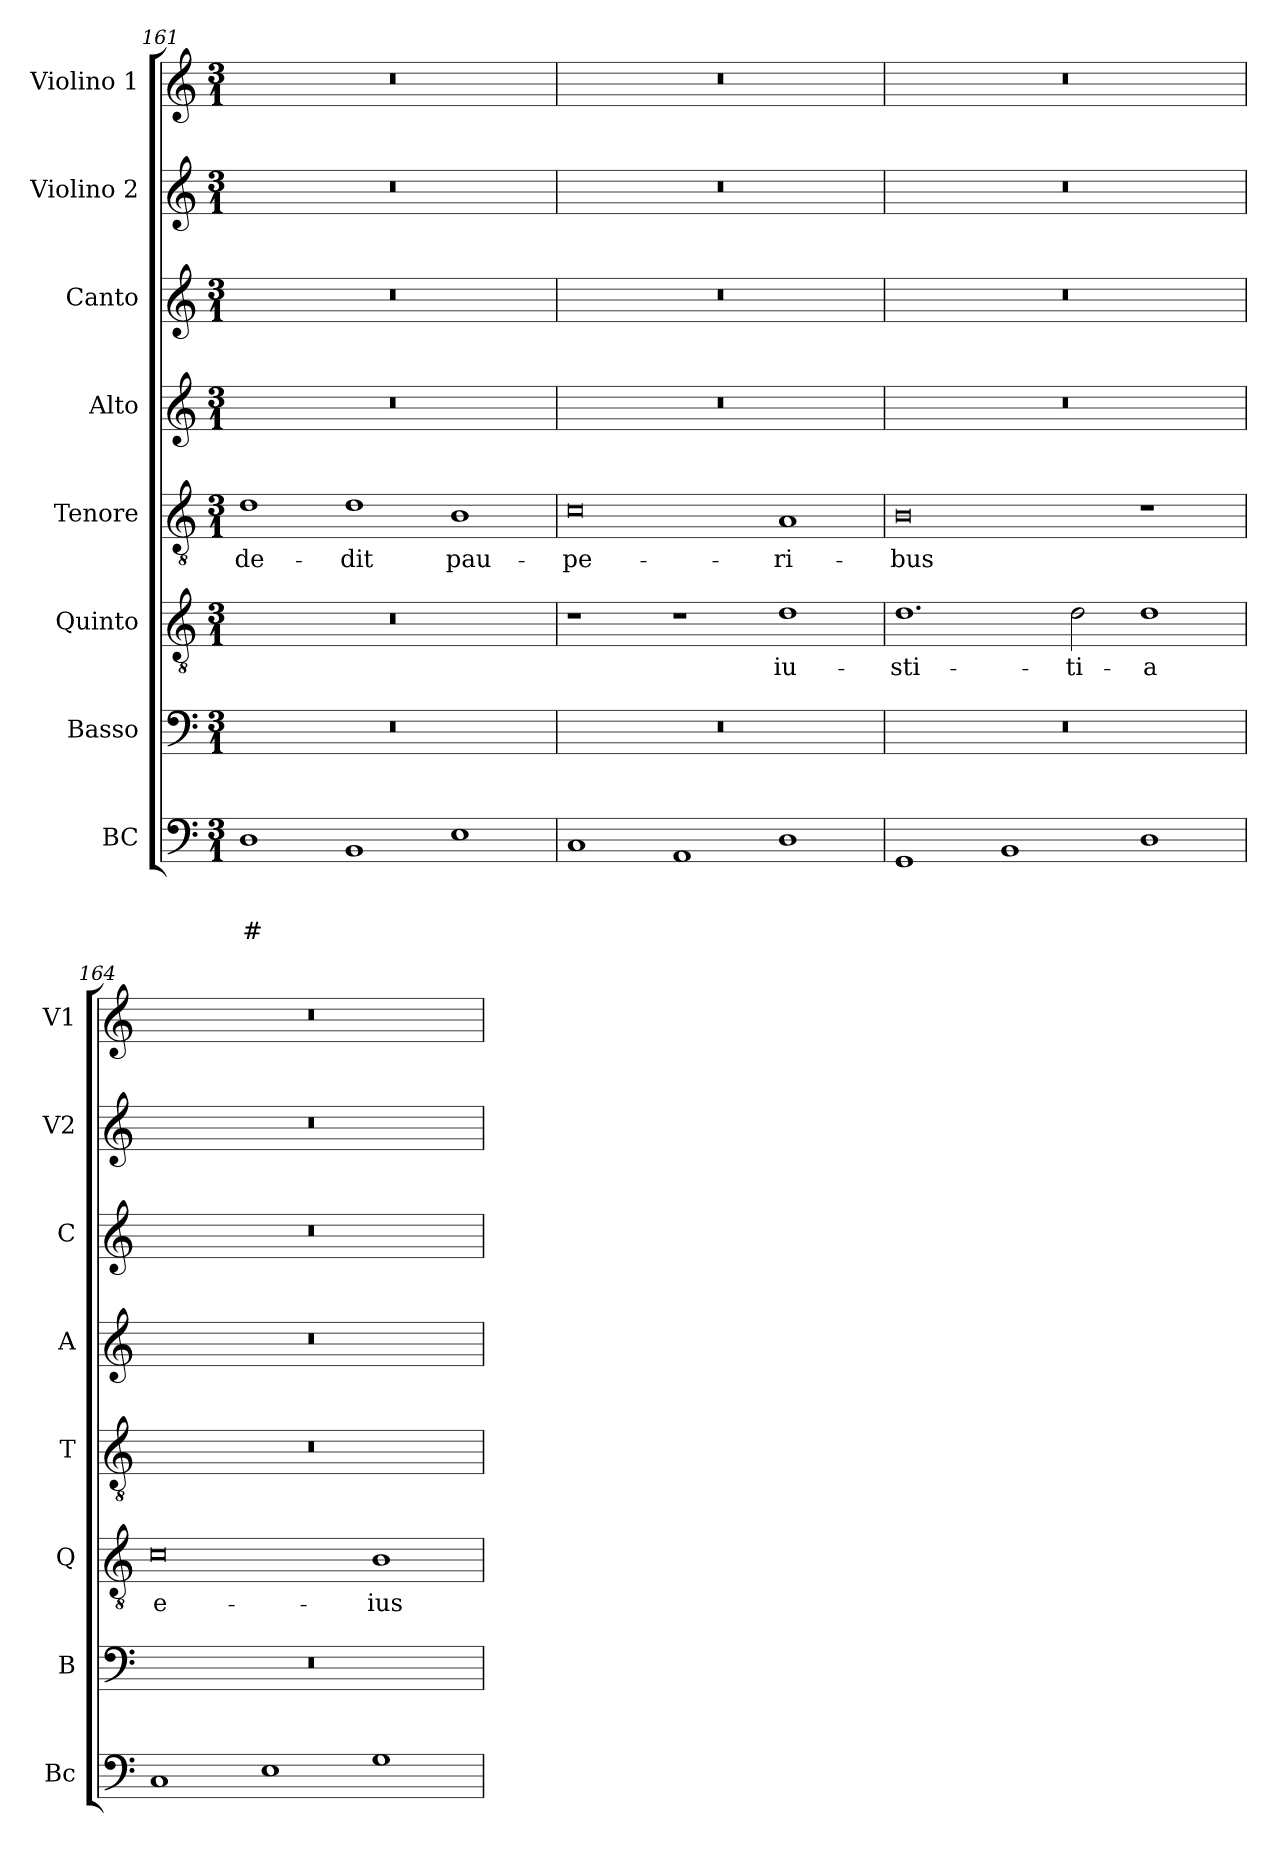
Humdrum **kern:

**kern	**text	**text	**text	**kern	**kern	**text	**kern	**text	**kern	**kern	**kern	**kern
*part8	*part8	*part8	*part8	*part7	*part6	*part6	*part5	*part5	*part4	*part3	*part2	*part1
*staff8	*staff8	*staff8	*staff8	*staff7	*staff6	*staff6	*staff5	*staff5	*staff4	*staff3	*staff2	*staff1
*I"BC	*	*	*	*I"Basso	*I"Quinto	*	*I"Tenore	*	*I"Alto	*I"Canto	*I"Violino 2	*I"Violino 1
*I'Bc	*	*	*	*I'B	*I'Q	*	*I'T	*	*I'A	*I'C	*I'V2	*I'V1
*clefF4	*	*	*	*clefF4	*clefGv2	*	*clefGv2	*	*clefG2	*clefG2	*clefG2	*clefG2
*k[]	*	*	*	*k[]	*k[]	*	*k[]	*	*k[]	*k[]	*k[]	*k[]
*C:	*	*	*	*C:	*C:	*	*C:	*	*C:	*C:	*C:	*C:
*M3/1	*	*	*	*M3/1	*M3/1	*	*M3/1	*	*M3/1	*M3/1	*M3/1	*M3/1
=161	=161	=161	=161	=161	=161	=161	=161	=161	=161	=161	=161	=161
!	!	!	!LO:LY:b	!	!	!	!	!LO:LY:b	!	!	!	!
1D	.	.	#	0.r	0.r	.	1d	de-	0.r	0.r	0.r	0.r
!	!	!	!	!	!	!	!	!LO:LY:b	!	!	!	!
1BB	.	.	.	.	.	.	1d	-dit	.	.	.	.
!	!	!	!	!	!	!	!	!LO:LY:b	!	!	!	!
1E	.	.	.	.	.	.	1B	pau-	.	.	.	.
=162	=162	=162	=162	=162	=162	=162	=162	=162	=162	=162	=162	=162
!	!	!	!	!	!	!	!	!LO:LY:b	!	!	!	!
1C	.	.	.	0.r	1r	.	0c	-pe-	0.r	0.r	0.r	0.r
1AA	.	.	.	.	1r	.	.	.	.	.	.	.
!	!	!	!	!	!	!LO:LY:b	!	!LO:LY:b	!	!	!	!
1D	.	.	.	.	1d	iu-	1A	-ri-	.	.	.	.
=163	=163	=163	=163	=163	=163	=163	=163	=163	=163	=163	=163	=163
!	!	!	!	!	!	!LO:LY:b	!	!LO:LY:b	!	!	!	!
1GG	.	.	.	0.r	1.d	-sti-	0B	-bus	0.r	0.r	0.r	0.r
1BB	.	.	.	.	.	.	.	.	.	.	.	.
!	!	!	!	!	!	!LO:LY:b	!	!	!	!	!	!
.	.	.	.	.	2d\	-ti-	.	.	.	.	.	.
!	!	!	!	!	!	!LO:LY:b	!	!	!	!	!	!
1D	.	.	.	.	1d	-a	1r	.	.	.	.	.
=164	=164	=164	=164	=164	=164	=164	=164	=164	=164	=164	=164	=164
!	!	!	!	!	!	!LO:LY:b	!	!	!	!	!	!
1C	.	.	.	0.r	0c	e-	0.r	.	0.r	0.r	0.r	0.r
1E	.	.	.	.	.	.	.	.	.	.	.	.
!	!	!	!	!	!	!LO:LY:b	!	!	!	!	!	!
1G	.	.	.	.	1B	-ius	.	.	.	.	.	.
=	=	=	=	=	=	=	=	=	=	=	=	=
*-	*-	*-	*-	*-	*-	*-	*-	*-	*-	*-	*-	*-
